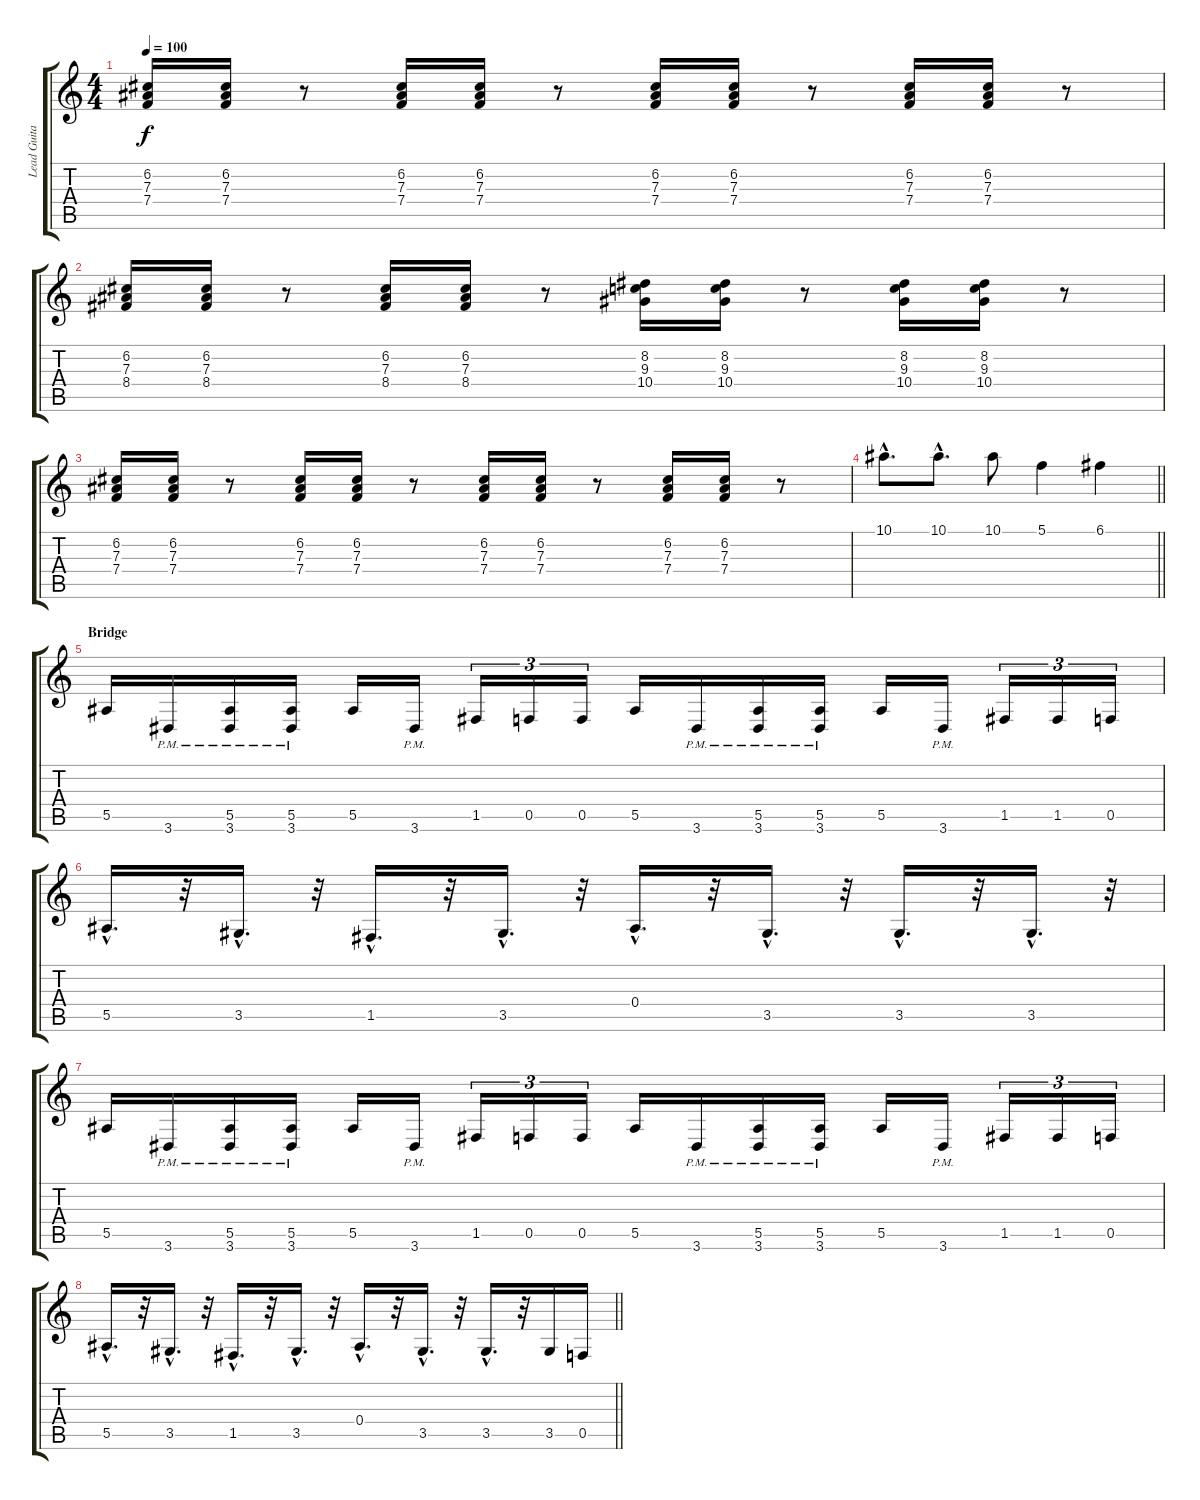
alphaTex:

\track ("Lead Guitar 2" "Lead Guita") {instrument distortionguitar}
\staff {score tabs}
\tuning (C4 G3 Eb3 Bb2 F2 C2) {hide}
\ts (4 4)
\tempo 100
\clef g2
\ks c
(6.2 7.3 7.4).16{dy f volume 10 balance 8 instrument overdrivenguitar} (6.2 7.3 7.4).16 r.8 (6.2 7.3 7.4).16 (6.2 7.3 7.4).16 r.8 (6.2 7.3 7.4).16 (6.2 7.3 7.4).16 r.8 (6.2 7.3 7.4).16 (6.2 7.3 7.4).16 r.8 |
(6.2 7.3 8.4).16 (6.2 7.3 8.4).16 r.8 (6.2 7.3 8.4).16 (6.2 7.3 8.4).16 r.8 (8.2 9.3 10.4).16 (8.2 9.3 10.4).16 r.8 (8.2 9.3 10.4).16 (8.2 9.3 10.4).16 r.8 |
(6.2 7.3 7.4).16 (6.2 7.3 7.4).16 r.8 (6.2 7.3 7.4).16 (6.2 7.3 7.4).16 r.8 (6.2 7.3 7.4).16 (6.2 7.3 7.4).16 r.8 (6.2 7.3 7.4).16 (6.2 7.3 7.4).16 r.8 |
\barLineRight lightlight
10.1{hac}.8{d volume 13 instrument distortionguitar} 10.1{hac}.8{d} 10.1.8 5.1.4 6.1.4 |
\section ("" "Bridge")
5.5.16{volume 13 balance 16} 3.6{pm}.16 (5.5{pm} 3.6{pm}).16 (5.5{pm} 3.6{pm}).16 5.5.16 3.6{pm}.16 1.5.16{tu (3 2)} 0.5.16{tu (3 2)} 0.5.16{tu (3 2)} 5.5.16 3.6{pm}.16 (5.5{pm} 3.6{pm}).16 (5.5{pm} 3.6{pm}).16 5.5.16 3.6{pm}.16 1.5.16{tu (3 2)} 1.5.16{tu (3 2)} 0.5.16{tu (3 2)} |
5.5{hac}.16{d} r.32 3.5{hac}.16{d} r.32 1.5{hac}.16{d} r.32 3.5{hac}.16{d} r.32 0.4{hac}.16{d} r.32 3.5{hac}.16{d} r.32 3.5{hac}.16{d} r.32 3.5{hac}.16{d} r.32 |
5.5.16 3.6{pm}.16 (5.5{pm} 3.6{pm}).16 (5.5{pm} 3.6{pm}).16 5.5.16 3.6{pm}.16 1.5.16{tu (3 2)} 0.5.16{tu (3 2)} 0.5.16{tu (3 2)} 5.5.16 3.6{pm}.16 (5.5{pm} 3.6{pm}).16 (5.5{pm} 3.6{pm}).16 5.5.16 3.6{pm}.16 1.5.16{tu (3 2)} 1.5.16{tu (3 2)} 0.5.16{tu (3 2)} |
\barLineRight lightlight
5.5{hac}.16{d} r.32 3.5{hac}.16{d} r.32 1.5{hac}.16{d} r.32 3.5{hac}.16{d} r.32 0.4{hac}.16{d} r.32 3.5{hac}.16{d} r.32 3.5{hac}.16{d} r.32 3.5.16 0.5.16
